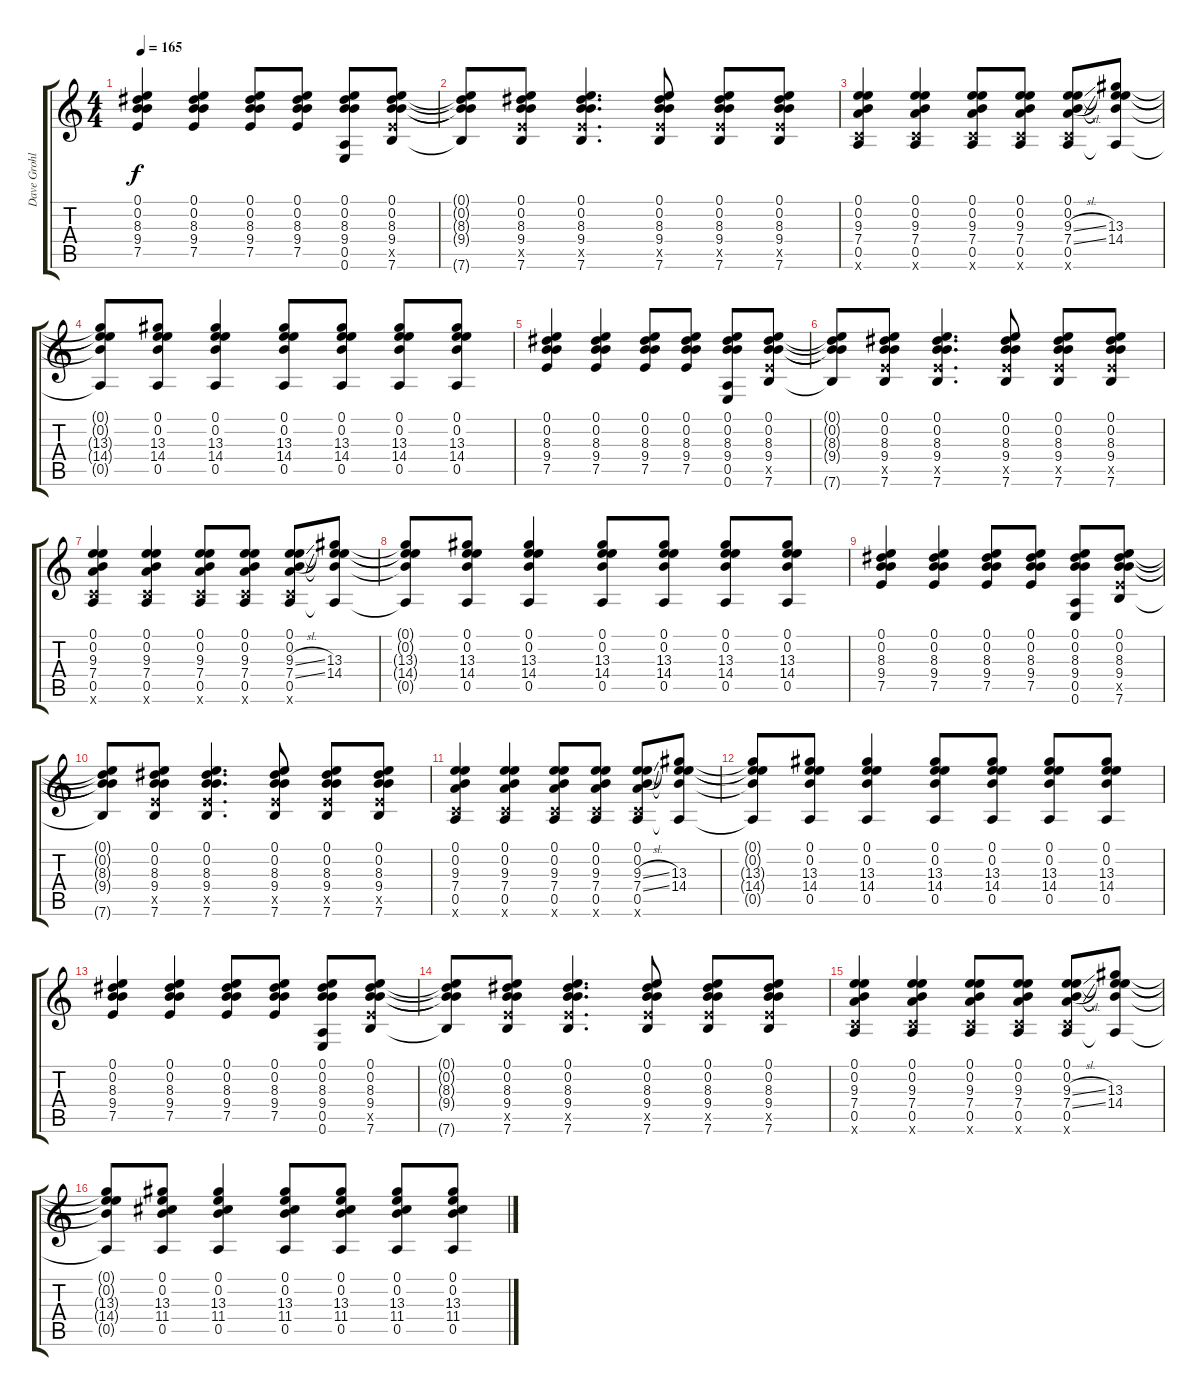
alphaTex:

\track ("Dave Grohl - Rhythm Guitar [Left)" "Dave Grohl") {instrument acousticguitarsteel}
\staff {score tabs}
\tuning (E4 B3 G3 D3 A2 E2) {hide}
\ts (4 4)
\tempo 165
\clef g2
\ks c
(0.1 0.2 8.3 9.4 7.5).4{dy f} (0.1 0.2 8.3 9.4 7.5).4 (0.1 0.2 8.3 9.4 7.5).8 (0.1 0.2 8.3 9.4 7.5).8 (0.1 0.2 8.3 9.4 0.5 0.6).8 (0.1 0.2 8.3 9.4 7.5{x} 7.6).8 |
(0.1{t} 0.2{t} 8.3{t} 9.4{t} 7.6{t}).8 (0.1 0.2 8.3 9.4 7.5{x} 7.6).8 (0.1 0.2 8.3 9.4 7.5{x} 7.6).4{d} (0.1 0.2 8.3 9.4 7.5{x} 7.6).8 (0.1 0.2 8.3 9.4 7.5{x} 7.6).8 (0.1 0.2 8.3 9.4 7.5{x} 7.6).8 |
(0.1 0.2 9.3 7.4 0.5 8.6{x}).4 (0.1 0.2 9.3 7.4 0.5 8.6{x}).4 (0.1 0.2 9.3 7.4 0.5 8.6{x}).8 (0.1 0.2 9.3 7.4 0.5 8.6{x}).8 (0.1 0.2 9.3{sl} 7.4{sl} 0.5 8.6{x}).8 (0.1{t} 0.2{t} 13.3 14.4 0.5{t}).8 |
(0.1{t} 0.2{t} 13.3{t} 14.4{t} 0.5{t}).8 (0.1 0.2 13.3 14.4 0.5).8 (0.1 0.2 13.3 14.4 0.5).4 (0.1 0.2 13.3 14.4 0.5).8 (0.1 0.2 13.3 14.4 0.5).8 (0.1 0.2 13.3 14.4 0.5).8 (0.1 0.2 13.3 14.4 0.5).8 |
(0.1 0.2 8.3 9.4 7.5).4 (0.1 0.2 8.3 9.4 7.5).4 (0.1 0.2 8.3 9.4 7.5).8 (0.1 0.2 8.3 9.4 7.5).8 (0.1 0.2 8.3 9.4 0.5 0.6).8 (0.1 0.2 8.3 9.4 7.5{x} 7.6).8 |
(0.1{t} 0.2{t} 8.3{t} 9.4{t} 7.6{t}).8 (0.1 0.2 8.3 9.4 7.5{x} 7.6).8 (0.1 0.2 8.3 9.4 7.5{x} 7.6).4{d} (0.1 0.2 8.3 9.4 7.5{x} 7.6).8 (0.1 0.2 8.3 9.4 7.5{x} 7.6).8 (0.1 0.2 8.3 9.4 7.5{x} 7.6).8 |
(0.1 0.2 9.3 7.4 0.5 8.6{x}).4 (0.1 0.2 9.3 7.4 0.5 8.6{x}).4 (0.1 0.2 9.3 7.4 0.5 8.6{x}).8 (0.1 0.2 9.3 7.4 0.5 8.6{x}).8 (0.1 0.2 9.3{sl} 7.4{sl} 0.5 8.6{x}).8 (0.1{t} 0.2{t} 13.3 14.4 0.5{t}).8 |
(0.1{t} 0.2{t} 13.3{t} 14.4{t} 0.5{t}).8 (0.1 0.2 13.3 14.4 0.5).8 (0.1 0.2 13.3 14.4 0.5).4 (0.1 0.2 13.3 14.4 0.5).8 (0.1 0.2 13.3 14.4 0.5).8 (0.1 0.2 13.3 14.4 0.5).8 (0.1 0.2 13.3 14.4 0.5).8 |
(0.1 0.2 8.3 9.4 7.5).4 (0.1 0.2 8.3 9.4 7.5).4 (0.1 0.2 8.3 9.4 7.5).8 (0.1 0.2 8.3 9.4 7.5).8 (0.1 0.2 8.3 9.4 0.5 0.6).8 (0.1 0.2 8.3 9.4 7.5{x} 7.6).8 |
(0.1{t} 0.2{t} 8.3{t} 9.4{t} 7.6{t}).8 (0.1 0.2 8.3 9.4 7.5{x} 7.6).8 (0.1 0.2 8.3 9.4 7.5{x} 7.6).4{d} (0.1 0.2 8.3 9.4 7.5{x} 7.6).8 (0.1 0.2 8.3 9.4 7.5{x} 7.6).8 (0.1 0.2 8.3 9.4 7.5{x} 7.6).8 |
(0.1 0.2 9.3 7.4 0.5 8.6{x}).4 (0.1 0.2 9.3 7.4 0.5 8.6{x}).4 (0.1 0.2 9.3 7.4 0.5 8.6{x}).8 (0.1 0.2 9.3 7.4 0.5 8.6{x}).8 (0.1 0.2 9.3{sl} 7.4{sl} 0.5 8.6{x}).8 (0.1{t} 0.2{t} 13.3 14.4 0.5{t}).8 |
(0.1{t} 0.2{t} 13.3{t} 14.4{t} 0.5{t}).8 (0.1 0.2 13.3 14.4 0.5).8 (0.1 0.2 13.3 14.4 0.5).4 (0.1 0.2 13.3 14.4 0.5).8 (0.1 0.2 13.3 14.4 0.5).8 (0.1 0.2 13.3 14.4 0.5).8 (0.1 0.2 13.3 14.4 0.5).8 |
(0.1 0.2 8.3 9.4 7.5).4 (0.1 0.2 8.3 9.4 7.5).4 (0.1 0.2 8.3 9.4 7.5).8 (0.1 0.2 8.3 9.4 7.5).8 (0.1 0.2 8.3 9.4 0.5 0.6).8 (0.1 0.2 8.3 9.4 7.5{x} 7.6).8 |
(0.1{t} 0.2{t} 8.3{t} 9.4{t} 7.6{t}).8 (0.1 0.2 8.3 9.4 7.5{x} 7.6).8 (0.1 0.2 8.3 9.4 7.5{x} 7.6).4{d} (0.1 0.2 8.3 9.4 7.5{x} 7.6).8 (0.1 0.2 8.3 9.4 7.5{x} 7.6).8 (0.1 0.2 8.3 9.4 7.5{x} 7.6).8 |
(0.1 0.2 9.3 7.4 0.5 8.6{x}).4 (0.1 0.2 9.3 7.4 0.5 8.6{x}).4 (0.1 0.2 9.3 7.4 0.5 8.6{x}).8 (0.1 0.2 9.3 7.4 0.5 8.6{x}).8 (0.1 0.2 9.3{sl} 7.4{sl} 0.5 8.6{x}).8 (0.1{t} 0.2{t} 13.3 14.4 0.5{t}).8 |
(0.1{t} 0.2{t} 13.3{t} 14.4{t} 0.5{t}).8 (0.1 0.2 13.3 11.4 0.5).8 (0.1 0.2 13.3 11.4 0.5).4 (0.1 0.2 13.3 11.4 0.5).8 (0.1 0.2 13.3 11.4 0.5).8 (0.1 0.2 13.3 11.4 0.5).8 (0.1 0.2 13.3 11.4 0.5).8
